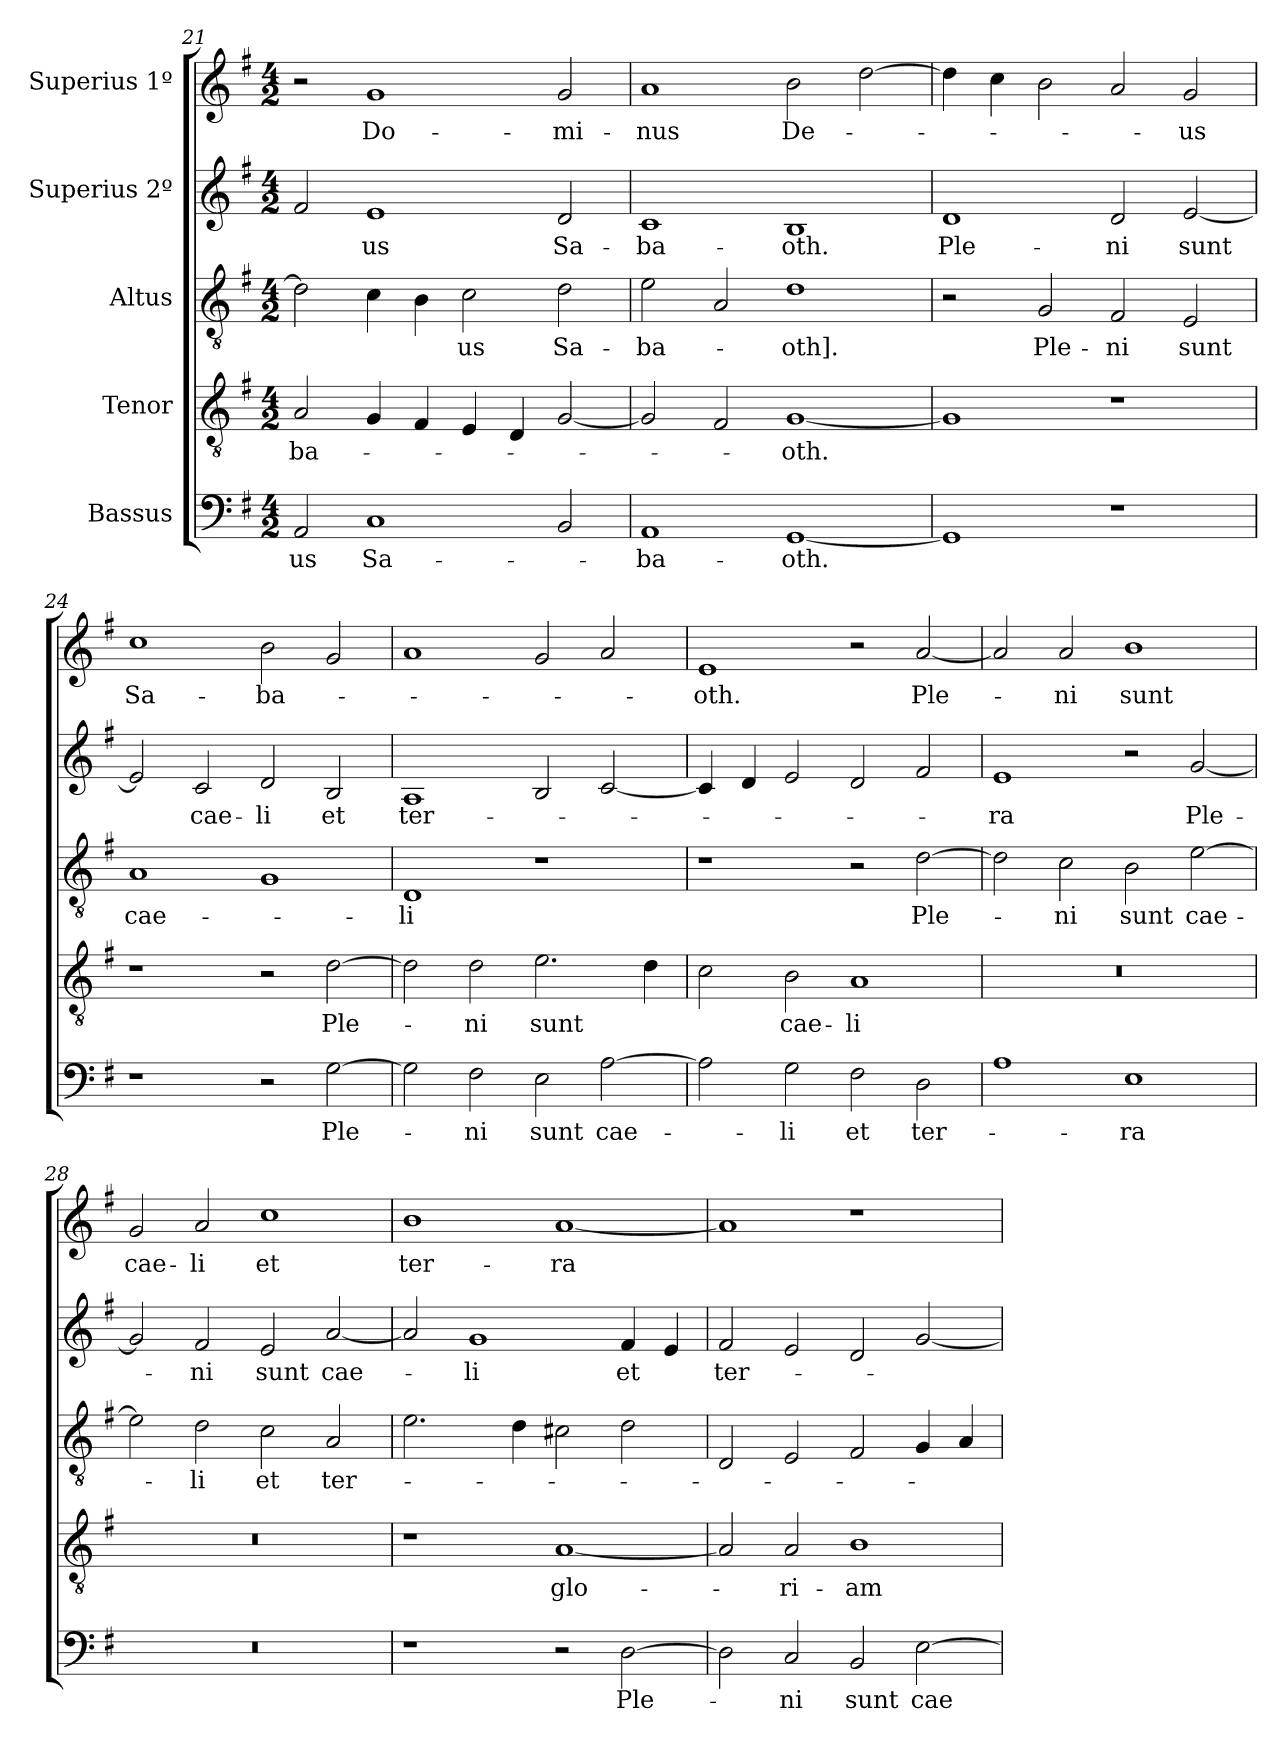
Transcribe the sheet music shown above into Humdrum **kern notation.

**kern	**text	**kern	**text	**kern	**text	**kern	**text	**kern	**text
*part5	*part5	*part4	*part4	*part3	*part3	*part2	*part2	*part1	*part1
*staff5	*staff5	*staff4	*staff4	*staff3	*staff3	*staff2	*staff2	*staff1	*staff1
*I"Bassus	*	*I"Tenor	*	*I"Altus	*	*I"Superius 2º	*	*I"Superius 1º	*
*clefF4	*	*clefGv2	*	*clefGv2	*	*clefG2	*	*clefG2	*
*k[f#]	*	*k[f#]	*	*k[f#]	*	*k[f#]	*	*k[f#]	*
*M4/2	*	*M4/2	*	*M4/2	*	*M4/2	*	*M4/2	*
=21	=21	=21	=21	=21	=21	=21	=21	=21	=21
2AA/	-us	2A/	-ba-	2d\]	.	2f#/	.	2r	.
1C/	Sa-	4G/	.	4c\	.	1e/	-us	1g/	Do-
.	.	4F#/	.	4B\	.	.	.	.	.
.	.	4E/	.	2c\	-us	.	.	.	.
.	.	4D/	.	.	.	.	.	.	.
2BB/	.	[2G/	.	2d\	Sa-	2d/	Sa-	2g/	-mi-
=22	=22	=22	=22	=22	=22	=22	=22	=22	=22
1AA/	-ba-	2G/]	.	2e\	-ba-	1c/	-ba-	1a/	-nus
.	.	2F#/	.	2A/	.	.	.	.	.
[1GG/	-oth.	[1G/	-oth.	1d\	-oth].	1B/	-oth.	2b\	De-
.	.	.	.	.	.	.	.	[2dd\	.
=23	=23	=23	=23	=23	=23	=23	=23	=23	=23
1GG/]	.	1G/]	.	2r	.	1d/	Ple-	4dd\]	.
.	.	.	.	.	.	.	.	4cc\	.
.	.	.	.	2G/	Ple-	.	.	2b\	.
1r	.	1r	.	2F#/	-ni	2d/	-ni	2a/	.
.	.	.	.	2E/	sunt	[2e/	sunt	2g/	-us
=24	=24	=24	=24	=24	=24	=24	=24	=24	=24
1r	.	1r	.	1A/	cae-	2e/]	.	1cc\	Sa-
.	.	.	.	.	.	2c/	cae-	.	.
2r	.	2r	.	1G/	.	2d/	-li	2b\	-ba-
[2G\	Ple-	[2d\	Ple-	.	.	2B/	et	2g/	.
=25	=25	=25	=25	=25	=25	=25	=25	=25	=25
2G\]	.	2d\]	.	1D/	-li	1A/	ter-	1a/	.
2F#\	-ni	2d\	-ni	.	.	.	.	.	.
2E\	sunt	2.e\	sunt	1r	.	2B/	.	2g/	.
[2A\	cae-	.	.	.	.	[2c/	.	2a/	.
.	.	4d\	.	.	.	.	.	.	.
=26	=26	=26	=26	=26	=26	=26	=26	=26	=26
2A\]	.	2c\	.	1r	.	4c/]	.	1e/	-oth.
.	.	.	.	.	.	4d/	.	.	.
2G\	-li	2B\	cae-	.	.	2e/	.	.	.
2F#\	et	1A/	-li	2r	.	2d/	.	2r	.
2D\	ter-	.	.	[2d\	Ple-	2f#/	.	[2a/	Ple-
=27	=27	=27	=27	=27	=27	=27	=27	=27	=27
1A\	.	0r	.	2d\]	.	1e/	-ra	2a/]	.
.	.	.	.	2c\	-ni	.	.	2a/	-ni
1E\	-ra	.	.	2B\	sunt	2r	.	1b\	sunt
.	.	.	.	[2e\	cae-	[2g/	Ple-	.	.
=28	=28	=28	=28	=28	=28	=28	=28	=28	=28
0r	.	0r	.	2e\]	.	2g/]	.	2g/	cae-
.	.	.	.	2d\	-li	2f#/	-ni	2a/	-li
.	.	.	.	2c\	et	2e/	sunt	1cc\	et
.	.	.	.	2A/	ter-	[2a/	cae-	.	.
=29	=29	=29	=29	=29	=29	=29	=29	=29	=29
1r	.	1r	.	2.e\	.	2a/]	.	1b\	ter-
.	.	.	.	.	.	1g/	-li	.	.
.	.	.	.	4d\	.	.	.	.	.
2r	.	[1A/	glo-	2c#X\	.	.	.	[1a/	-ra
[2D\	Ple-	.	.	2d\	.	4f#/	et	.	.
.	.	.	.	.	.	4e/	.	.	.
=30	=30	=30	=30	=30	=30	=30	=30	=30	=30
2D\]	.	2A/]	.	2D/	.	2f#/	ter-	1a/]	.
2C/	-ni	2A/	-ri-	2E/	.	2e/	.	.	.
2BB/	sunt	1B\	-am	2F#/	.	2d/	.	1r	.
[2E\	cae-	.	.	4G/	.	[2g/	.	.	.
.	.	.	.	4A/	.	.	.	.	.
=	=	=	=	=	=	=	=	=	=
*-	*-	*-	*-	*-	*-	*-	*-	*-	*-
